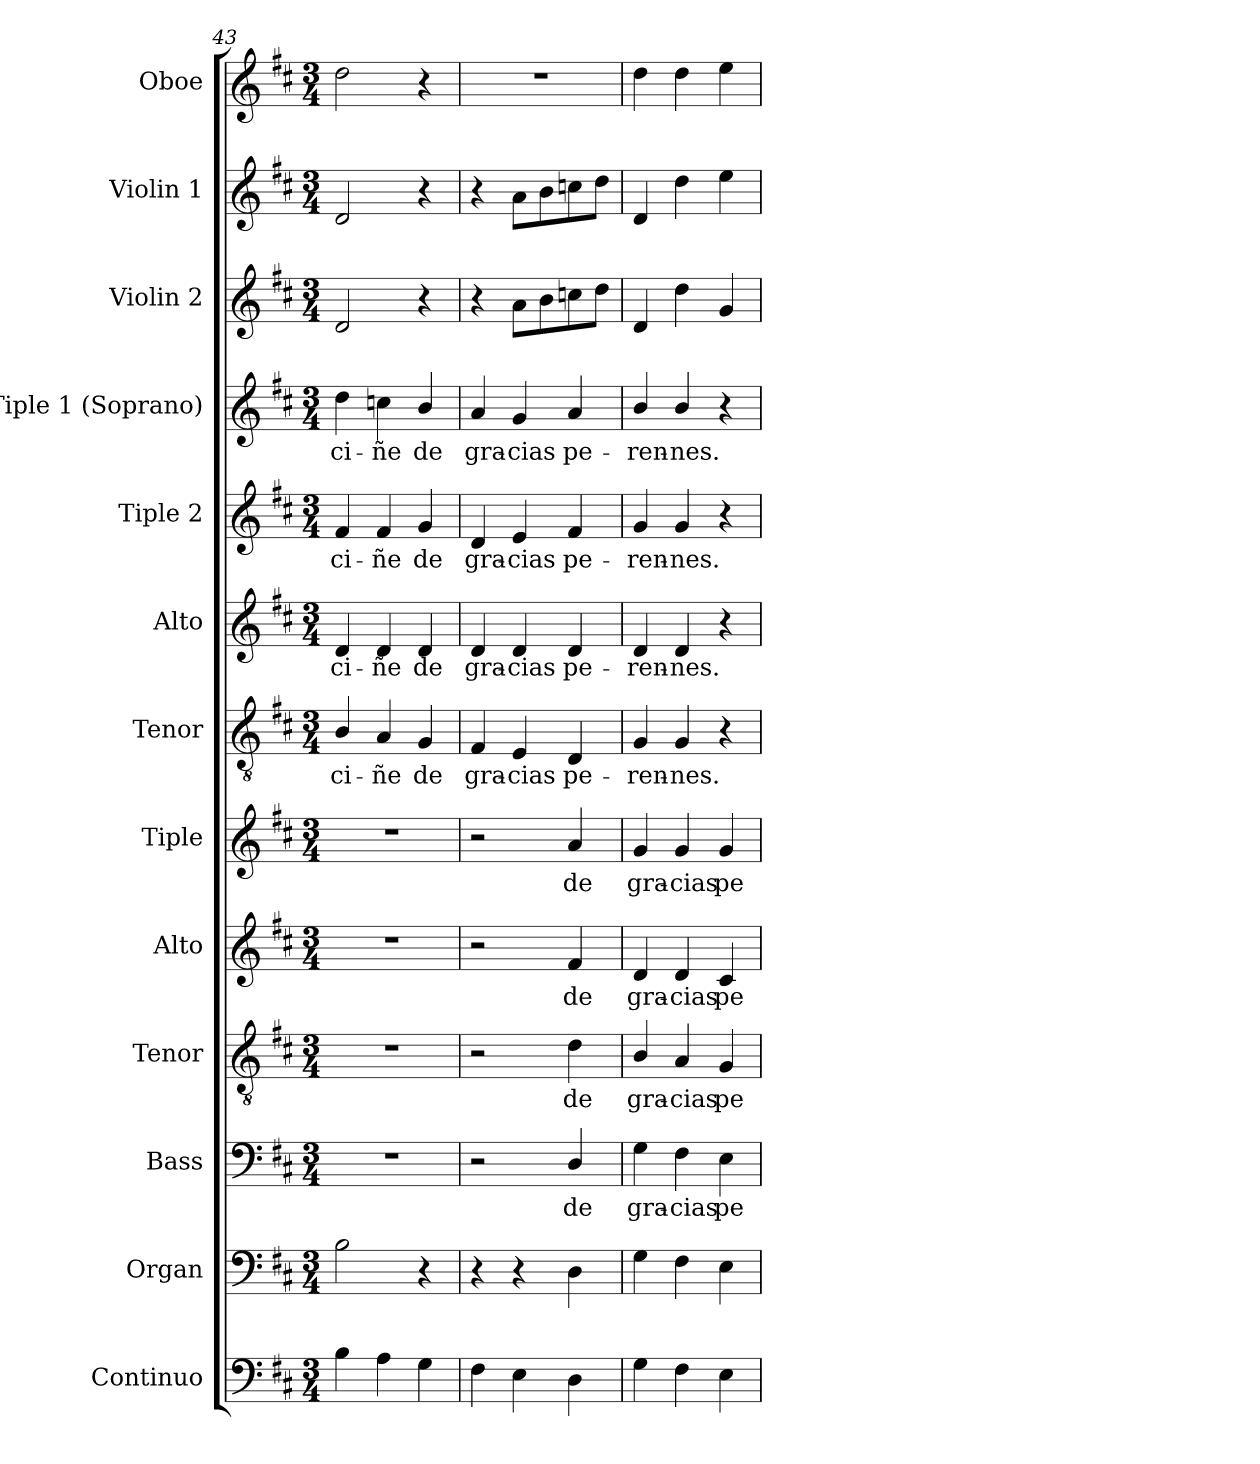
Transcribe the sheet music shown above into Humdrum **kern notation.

**kern	**kern	**kern	**text	**kern	**text	**kern	**text	**kern	**text	**kern	**text	**kern	**text	**kern	**text	**kern	**text	**kern	**kern	**kern
*part13	*part12	*part11	*part11	*part10	*part10	*part9	*part9	*part8	*part8	*part7	*part7	*part6	*part6	*part5	*part5	*part4	*part4	*part3	*part2	*part1
*staff13	*staff12	*staff11	*staff11	*staff10	*staff10	*staff9	*staff9	*staff8	*staff8	*staff7	*staff7	*staff6	*staff6	*staff5	*staff5	*staff4	*staff4	*staff3	*staff2	*staff1
*I"Continuo	*I"Organ	*I"Bass	*	*I"Tenor	*	*I"Alto	*	*I"Tiple	*	*I"Tenor	*	*I"Alto	*	*I"Tiple 2	*	*I"Tiple 1 (Soprano)	*	*I"Violin 2	*I"Violin 1	*I"Oboe
*I'Cont.	*I'Org.	*I'B.	*	*I'T.	*	*I'A.	*	*	*	*I'T.	*	*I'A.	*	*	*	*I'S1.	*	*I'Vln. 2	*I'Vln. 1	*I'Ob.
!!LO:PB:g=z
*clefF4	*clefF4	*clefF4	*	*clefGv2	*	*clefG2	*	*clefG2	*	*clefGv2	*	*clefG2	*	*clefG2	*	*clefG2	*	*clefG2	*clefG2	*clefG2
*	*	*	*	*ITrd7c12	*	*	*	*	*	*ITrd7c12	*	*	*	*	*	*	*	*	*	*
*k[f#c#]	*k[f#c#]	*k[f#c#]	*	*k[f#c#]	*	*k[f#c#]	*	*k[f#c#]	*	*k[f#c#]	*	*k[f#c#]	*	*k[f#c#]	*	*k[f#c#]	*	*k[f#c#]	*k[f#c#]	*k[f#c#]
*D:	*D:	*D:	*	*D:	*	*D:	*	*D:	*	*D:	*	*D:	*	*D:	*	*D:	*	*D:	*D:	*D:
*M3/4	*M3/4	*M3/4	*	*M3/4	*	*M3/4	*	*M3/4	*	*M3/4	*	*M3/4	*	*M3/4	*	*M3/4	*	*M3/4	*M3/4	*M3/4
=43	=43	=43	=43	=43	=43	=43	=43	=43	=43	=43	=43	=43	=43	=43	=43	=43	=43	=43	=43	=43
!	!	!LO:N:vis=1	!	!LO:N:vis=1	!	!LO:N:vis=1	!	!LO:N:vis=1	!	!	!	!	!	!	!	!	!	!	!	!
!	!	!	!	!	!	!	!	!	!	!	!LO:LY:b:color=#000000	!	!	!	!	!	!	!	!	!
!	!	!	!	!	!	!	!	!	!	!	!	!	!LO:LY:b:color=#000000	!	!	!	!	!	!	!
!	!	!	!	!	!	!	!	!	!	!	!	!	!	!	!LO:LY:b:color=#000000	!	!	!	!	!
!	!	!	!	!	!	!	!	!	!	!	!	!	!	!	!	!	!LO:LY:b:color=#000000	!	!	!
4Bi\	2Bi\	2.r	.	2.r	.	2.r	.	2.r	.	4BBi/	ci-	4di/	ci-	4f#i/	ci-	4ddi\	ci-	2di/	2di/	2ddi\
!	!	!	!	!	!	!	!	!	!	!	!LO:LY:b:color=#000000	!	!	!	!	!	!	!	!	!
!	!	!	!	!	!	!	!	!	!	!	!	!	!LO:LY:b:color=#000000	!	!	!	!	!	!	!
!	!	!	!	!	!	!	!	!	!	!	!	!	!	!	!LO:LY:b:color=#000000	!	!	!	!	!
!	!	!	!	!	!	!	!	!	!	!	!	!	!	!	!	!	!LO:LY:b:color=#000000	!	!	!
4Ai\	.	.	.	.	.	.	.	.	.	4AAi/	-ñe	4di/	-ñe	4f#i/	-ñe	4ccni\	-ñe	.	.	.
!	!	!	!	!	!	!	!	!	!	!	!LO:LY:b:color=#000000	!	!	!	!	!	!	!	!	!
!	!	!	!	!	!	!	!	!	!	!	!	!	!LO:LY:b:color=#000000	!	!	!	!	!	!	!
!	!	!	!	!	!	!	!	!	!	!	!	!	!	!	!LO:LY:b:color=#000000	!	!	!	!	!
!	!	!	!	!	!	!	!	!	!	!	!	!	!	!	!	!	!LO:LY:b:color=#000000	!	!	!
4Gi\	4r	.	.	.	.	.	.	.	.	4GGi/	de	4di/	de	4gi/	de	4bi/	de	4r	4r	4r
=44	=44	=44	=44	=44	=44	=44	=44	=44	=44	=44	=44	=44	=44	=44	=44	=44	=44	=44	=44	=44
!	!	!	!	!	!	!	!	!	!	!	!LO:LY:b:color=#000000	!	!	!	!	!	!	!	!	!
!	!	!	!	!	!	!	!	!	!	!	!	!	!LO:LY:b:color=#000000	!	!	!	!	!	!	!
!	!	!	!	!	!	!	!	!	!	!	!	!	!	!	!LO:LY:b:color=#000000	!	!	!	!	!
!	!	!	!	!	!	!	!	!	!	!	!	!	!	!	!	!	!LO:LY:b:color=#000000	!	!	!LO:N:vis=1
4F#i\	4r	2r	.	2r	.	2r	.	2r	.	4FF#i/	gra-	4di/	gra-	4di/	gra-	4ai/	gra-	4r	4r	2.r
!	!	!	!	!	!	!	!	!	!	!	!LO:LY:b:color=#000000	!	!	!	!	!	!	!	!	!
!	!	!	!	!	!	!	!	!	!	!	!	!	!LO:LY:b:color=#000000	!	!	!	!	!	!	!
!	!	!	!	!	!	!	!	!	!	!	!	!	!	!	!LO:LY:b:color=#000000	!	!	!	!	!
!	!	!	!	!	!	!	!	!	!	!	!	!	!	!	!	!	!LO:LY:b:color=#000000	!	!	!
4Ei\	4r	.	.	.	.	.	.	.	.	4EEi/	-cias	4di/	-cias	4ei/	-cias	4gi/	-cias	8ai\L	8ai\L	.
.	.	.	.	.	.	.	.	.	.	.	.	.	.	.	.	.	.	8bi\	8bi\	.
!	!	!	!LO:LY:b:color=#000000	!	!	!	!	!	!	!	!	!	!	!	!	!	!	!	!	!
!	!	!	!	!	!LO:LY:b:color=#000000	!	!	!	!	!	!	!	!	!	!	!	!	!	!	!
!	!	!	!	!	!	!	!LO:LY:b:color=#000000	!	!	!	!	!	!	!	!	!	!	!	!	!
!	!	!	!	!	!	!	!	!	!LO:LY:b:color=#000000	!	!	!	!	!	!	!	!	!	!	!
!	!	!	!	!	!	!	!	!	!	!	!LO:LY:b:color=#000000	!	!	!	!	!	!	!	!	!
!	!	!	!	!	!	!	!	!	!	!	!	!	!LO:LY:b:color=#000000	!	!	!	!	!	!	!
!	!	!	!	!	!	!	!	!	!	!	!	!	!	!	!LO:LY:b:color=#000000	!	!	!	!	!
!	!	!	!	!	!	!	!	!	!	!	!	!	!	!	!	!	!LO:LY:b:color=#000000	!	!	!
4Di\	4Di\	4Di/	de	4Di\	de	4f#i/	de	4ai/	de	4DDi/	pe-	4di/	pe-	4f#i/	pe-	4ai/	pe-	8ccni\	8ccni\	.
.	.	.	.	.	.	.	.	.	.	.	.	.	.	.	.	.	.	8ddi\J	8ddi\J	.
=45	=45	=45	=45	=45	=45	=45	=45	=45	=45	=45	=45	=45	=45	=45	=45	=45	=45	=45	=45	=45
!	!	!	!LO:LY:b:color=#000000	!	!	!	!	!	!	!	!	!	!	!	!	!	!	!	!	!
!	!	!	!	!	!LO:LY:b:color=#000000	!	!	!	!	!	!	!	!	!	!	!	!	!	!	!
!	!	!	!	!	!	!	!LO:LY:b:color=#000000	!	!	!	!	!	!	!	!	!	!	!	!	!
!	!	!	!	!	!	!	!	!	!LO:LY:b:color=#000000	!	!	!	!	!	!	!	!	!	!	!
!	!	!	!	!	!	!	!	!	!	!	!LO:LY:b:color=#000000	!	!	!	!	!	!	!	!	!
!	!	!	!	!	!	!	!	!	!	!	!	!	!LO:LY:b:color=#000000	!	!	!	!	!	!	!
!	!	!	!	!	!	!	!	!	!	!	!	!	!	!	!LO:LY:b:color=#000000	!	!	!	!	!
!	!	!	!	!	!	!	!	!	!	!	!	!	!	!	!	!	!LO:LY:b:color=#000000	!	!	!
4Gi\	4Gi\	4Gi\	gra-	4BBi/	gra-	4di/	gra-	4gi/	gra-	4GGi/	-ren-	4di/	-ren-	4gi/	-ren-	4bi/	-ren-	4di/	4di/	4ddi\
!	!	!	!LO:LY:b:color=#000000	!	!	!	!	!	!	!	!	!	!	!	!	!	!	!	!	!
!	!	!	!	!	!LO:LY:b:color=#000000	!	!	!	!	!	!	!	!	!	!	!	!	!	!	!
!	!	!	!	!	!	!	!LO:LY:b:color=#000000	!	!	!	!	!	!	!	!	!	!	!	!	!
!	!	!	!	!	!	!	!	!	!LO:LY:b:color=#000000	!	!	!	!	!	!	!	!	!	!	!
!	!	!	!	!	!	!	!	!	!	!	!LO:LY:b:color=#000000	!	!	!	!	!	!	!	!	!
!	!	!	!	!	!	!	!	!	!	!	!	!	!LO:LY:b:color=#000000	!	!	!	!	!	!	!
!	!	!	!	!	!	!	!	!	!	!	!	!	!	!	!LO:LY:b:color=#000000	!	!	!	!	!
!	!	!	!	!	!	!	!	!	!	!	!	!	!	!	!	!	!LO:LY:b:color=#000000	!	!	!
4F#i\	4F#i\	4F#i\	-cias	4AAi/	-cias	4di/	-cias	4gi/	-cias	4GGi/	-nes.	4di/	-nes.	4gi/	-nes.	4bi/	-nes.	4ddi\	4ddi\	4ddi\
!	!	!	!LO:LY:b:color=#000000	!	!	!	!	!	!	!	!	!	!	!	!	!	!	!	!	!
!	!	!	!	!	!LO:LY:b:color=#000000	!	!	!	!	!	!	!	!	!	!	!	!	!	!	!
!	!	!	!	!	!	!	!LO:LY:b:color=#000000	!	!	!	!	!	!	!	!	!	!	!	!	!
!	!	!	!	!	!	!	!	!	!LO:LY:b:color=#000000	!	!	!	!	!	!	!	!	!	!	!
4Ei\	4Ei\	4Ei\	pe-	4GGi/	pe-	4c#i/	pe-	4gi/	pe-	4r	.	4r	.	4r	.	4r	.	4gi/	4eei\	4eei\
=	=	=	=	=	=	=	=	=	=	=	=	=	=	=	=	=	=	=	=	=
*-	*-	*-	*-	*-	*-	*-	*-	*-	*-	*-	*-	*-	*-	*-	*-	*-	*-	*-	*-	*-
